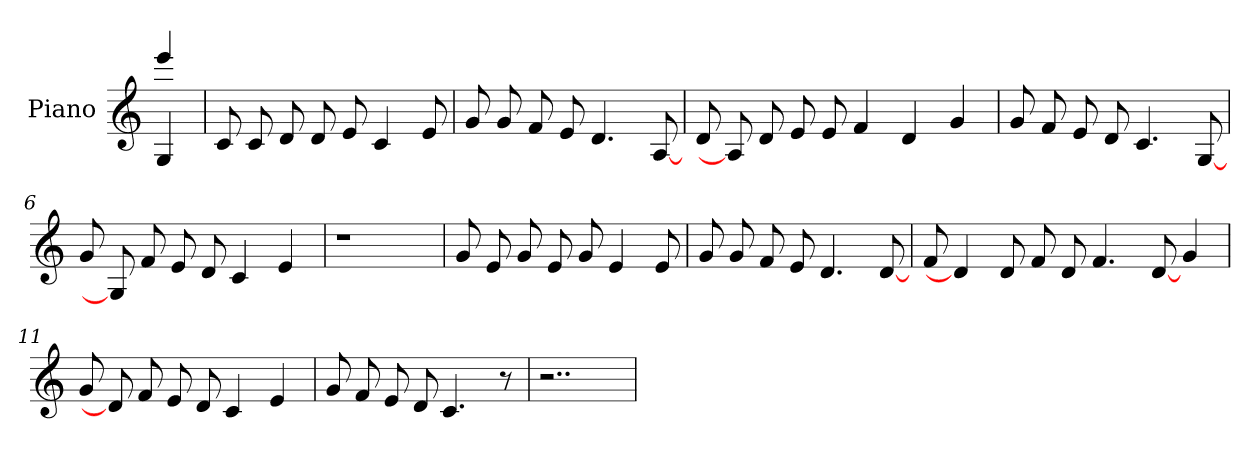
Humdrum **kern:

**kern
*part1
*staff1
*I"Piano
*I'Pno
*clefG2
*k[]
=1
*^
4eee/	4G/
*v	*v
=2
8c/
8c/
8d/
8d/
8e/
4c/
8e/
=3
8g/
8g/
8f/
8e/
4.d/
[8A/
!!LO:LB:g=z
=4
8d/
8A/]
8d/
8e/
8e/
4f/
4d/
4g/
=5
8g/
8f/
8e/
8d/
4.c/
[8G/
=6
8g/
8G/]
8f/
8e/
8d/
4c/
4e/
!!LO:LB:g=z
=7
1r
=8
8g/
8e/
8g/
8e/
8g/
4e/
8e/
=9
8g/
8g/
8f/
8e/
4.d/
[8d/
!!LO:LB:g=z
=10
8f/
4d/]
8d/
8f/
8d/
4.f/
[8d/
4g/
=11
8g/
8d/]
8f/
8e/
8d/
4c/
4e/
=12
8g/
8f/
8e/
8d/
4.c/
8r
=13
2..r
=
*-
